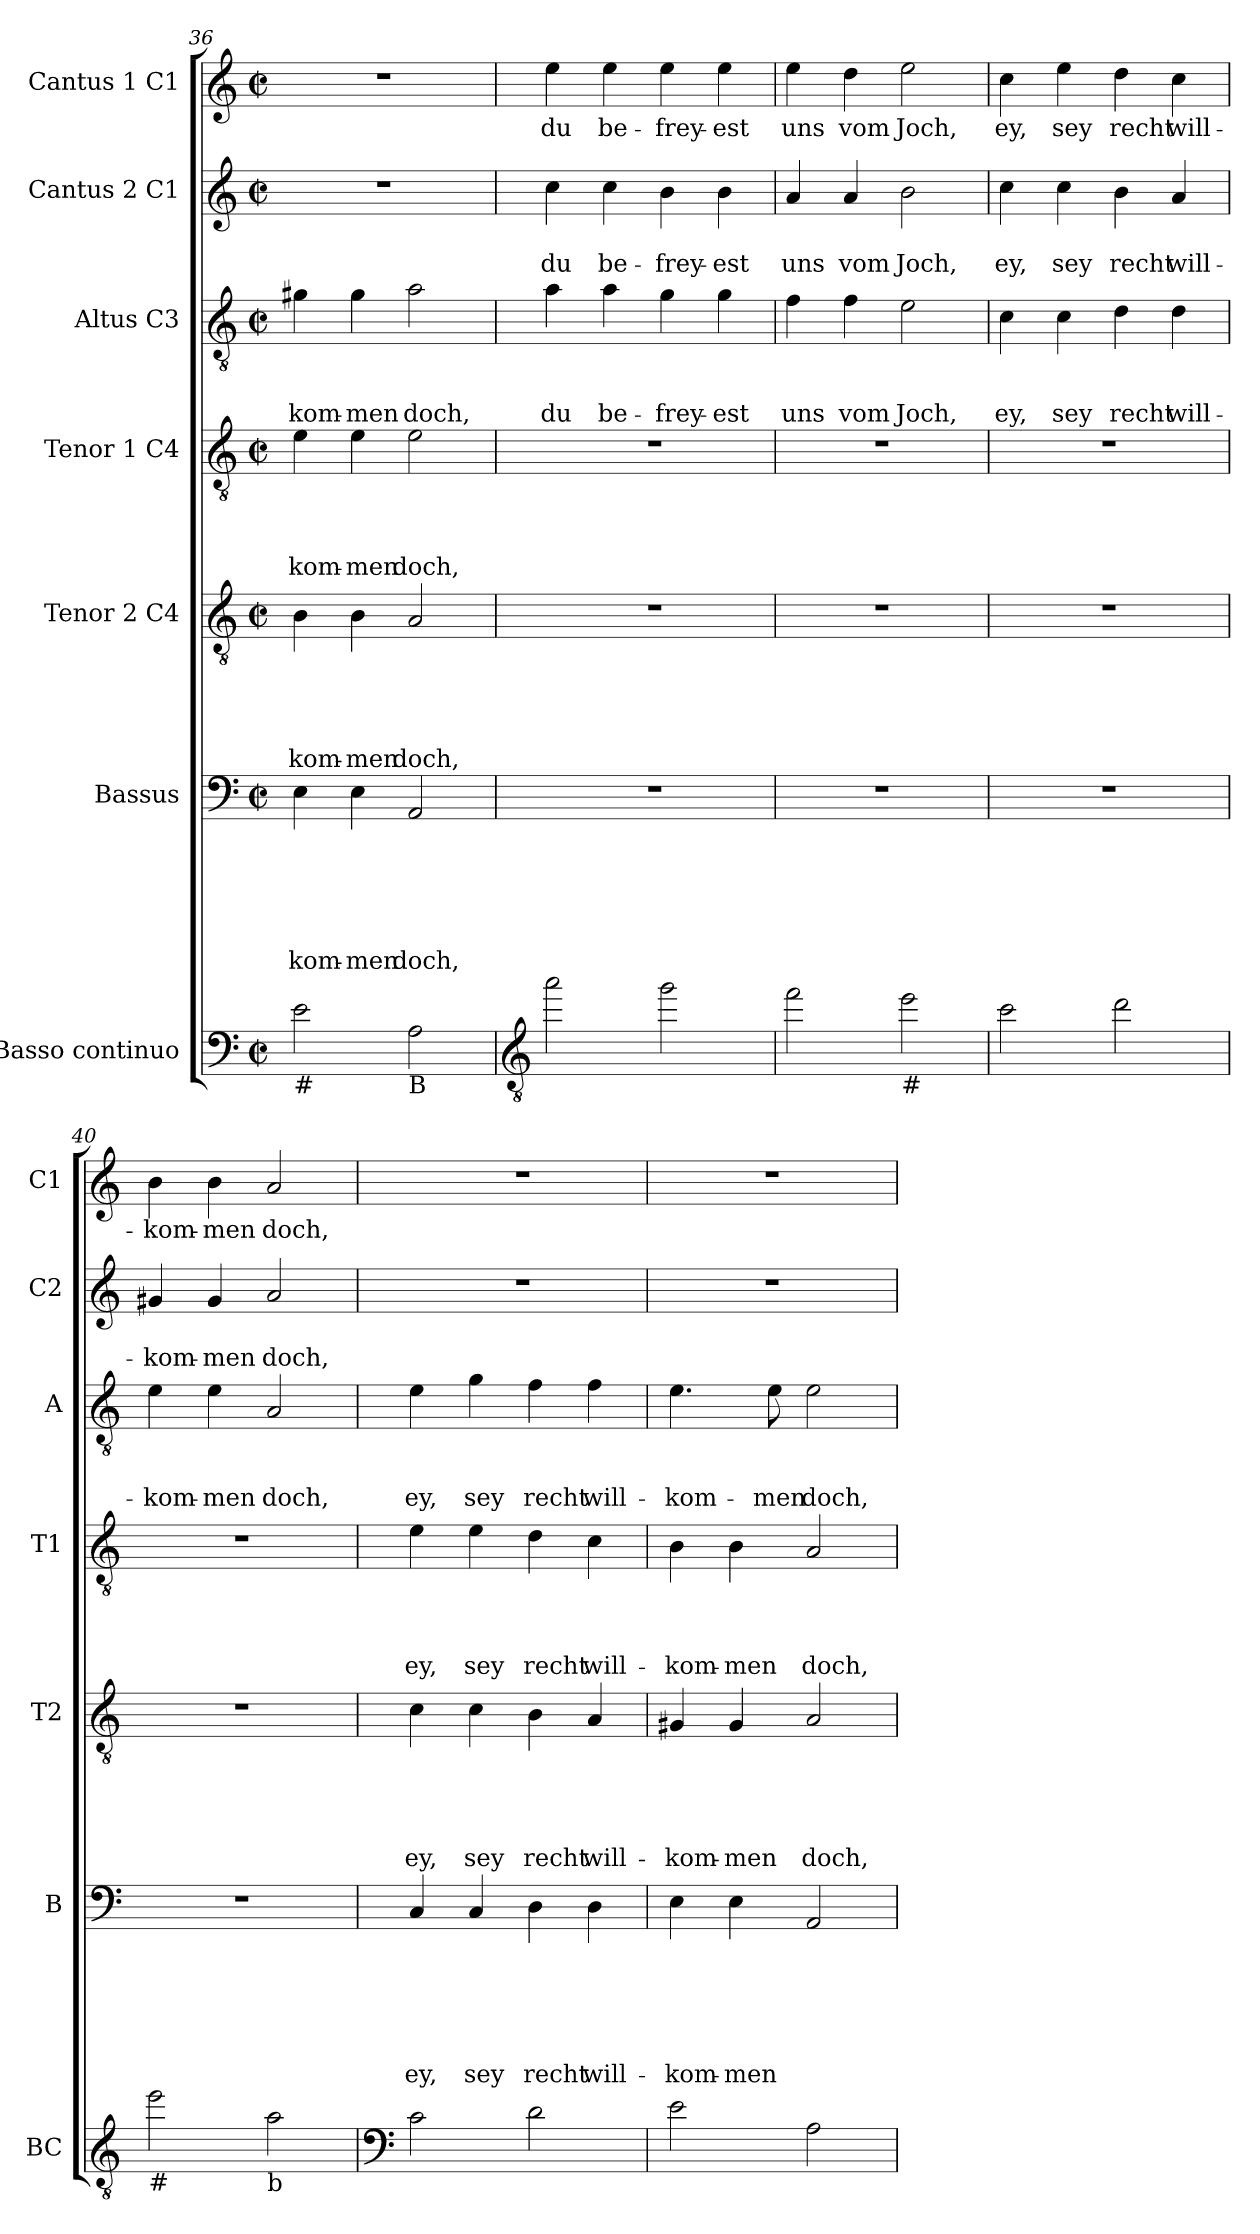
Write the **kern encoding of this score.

**kern	**kern	**text	**text	**text	**text	**text	**text	**kern	**text	**text	**text	**text	**text	**kern	**text	**text	**text	**text	**kern	**text	**text	**text	**kern	**text	**text	**kern	**text
*part7	*part6	*part6	*part6	*part6	*part6	*part6	*part6	*part5	*part5	*part5	*part5	*part5	*part5	*part4	*part4	*part4	*part4	*part4	*part3	*part3	*part3	*part3	*part2	*part2	*part2	*part1	*part1
*staff7	*staff6	*staff6	*staff6	*staff6	*staff6	*staff6	*staff6	*staff5	*staff5	*staff5	*staff5	*staff5	*staff5	*staff4	*staff4	*staff4	*staff4	*staff4	*staff3	*staff3	*staff3	*staff3	*staff2	*staff2	*staff2	*staff1	*staff1
*I"Basso continuo	*I"Bassus	*	*	*	*	*	*	*I"Tenor 2 C4	*	*	*	*	*	*I"Tenor 1 C4	*	*	*	*	*I"Altus C3	*	*	*	*I"Cantus 2 C1	*	*	*I"Cantus 1 C1	*
*I'BC	*I'B	*	*	*	*	*	*	*I'T2	*	*	*	*	*	*I'T1	*	*	*	*	*I'A	*	*	*	*I'C2	*	*	*I'C1	*
*clefF4	*clefF4	*	*	*	*	*	*	*clefGv2	*	*	*	*	*	*clefGv2	*	*	*	*	*clefGv2	*	*	*	*clefG2	*	*	*clefG2	*
*ITrd7c12	*	*	*	*	*	*	*	*	*	*	*	*	*	*	*	*	*	*	*	*	*	*	*	*	*	*	*
*k[]	*k[]	*	*	*	*	*	*	*k[]	*	*	*	*	*	*k[]	*	*	*	*	*k[]	*	*	*	*k[]	*	*	*k[]	*
*C:	*C:	*	*	*	*	*	*	*C:	*	*	*	*	*	*C:	*	*	*	*	*C:	*	*	*	*C:	*	*	*C:	*
*M2/2	*M2/2	*	*	*	*	*	*	*M2/2	*	*	*	*	*	*M2/2	*	*	*	*	*M2/2	*	*	*	*M2/2	*	*	*M2/2	*
*met(c|)	*met(c|)	*	*	*	*	*	*	*met(c|)	*	*	*	*	*	*met(c|)	*	*	*	*	*met(c|)	*	*	*	*met(c|)	*	*	*met(c|)	*
=36	=36	=36	=36	=36	=36	=36	=36	=36	=36	=36	=36	=36	=36	=36	=36	=36	=36	=36	=36	=36	=36	=36	=36	=36	=36	=36	=36
!LO:TX:b:t=#	!	!	!	!	!	!	!	!	!	!	!	!	!	!	!	!	!	!	!	!	!	!	!	!	!	!	!
!	!	!	!	!	!	!	!LO:LY:b	!	!	!	!	!	!LO:LY:b	!	!	!	!	!LO:LY:b	!	!	!	!LO:LY:b	!	!	!	!	!
2E\	4E\	.	.	.	.	.	-kom-	4B\	.	.	.	.	-kom-	4e\	.	.	.	-kom-	4g#X\	.	.	-kom-	1r	.	.	1r	.
!	!	!	!	!	!	!	!LO:LY:b:rj	!	!	!	!	!	!LO:LY:b:rj	!	!	!	!	!LO:LY:b:rj	!	!	!	!LO:LY:b	!	!	!	!	!
.	4E\	.	.	.	.	.	-men	4B\	.	.	.	.	-men	4e\	.	.	.	-men	4g#\	.	.	-men	.	.	.	.	.
!LO:TX:b:t=B	!	!	!	!	!	!	!	!	!	!	!	!	!	!	!	!	!	!	!	!	!	!	!	!	!	!	!
!	!	!	!	!	!	!	!LO:LY:b	!	!	!	!	!	!LO:LY:b	!	!	!	!	!LO:LY:b	!	!	!	!LO:LY:b	!	!	!	!	!
2AA\	2AA/	.	.	.	.	.	doch,	2A/	.	.	.	.	doch,	2e\	.	.	.	doch,	2a\	.	.	doch,	.	.	.	.	.
=37	=37	=37	=37	=37	=37	=37	=37	=37	=37	=37	=37	=37	=37	=37	=37	=37	=37	=37	=37	=37	=37	=37	=37	=37	=37	=37	=37
*clefGv2	*	*	*	*	*	*	*	*	*	*	*	*	*	*	*	*	*	*	*	*	*	*	*	*	*	*	*
!	!	!	!	!	!	!	!	!	!	!	!	!	!	!	!	!	!	!	!	!	!	!LO:LY:b	!	!	!LO:LY:b	!	!LO:LY:b
2a\	1r	.	.	.	.	.	.	1r	.	.	.	.	.	1r	.	.	.	.	4a\	.	.	du	4cc\	.	du	4ee\	du
!	!	!	!	!	!	!	!	!	!	!	!	!	!	!	!	!	!	!	!	!	!	!LO:LY:b	!	!	!LO:LY:b	!	!LO:LY:b
.	.	.	.	.	.	.	.	.	.	.	.	.	.	.	.	.	.	.	4a\	.	.	be-	4cc\	.	be-	4ee\	be-
!	!	!	!	!	!	!	!	!	!	!	!	!	!	!	!	!	!	!	!	!	!	!LO:LY:b	!	!	!LO:LY:b	!	!LO:LY:b
2g>\	.	.	.	.	.	.	.	.	.	.	.	.	.	.	.	.	.	.	4g\	.	.	-frey-	4b\	.	-frey-	4ee\	-frey-
!	!	!	!	!	!	!	!	!	!	!	!	!	!	!	!	!	!	!	!	!	!	!LO:LY:b:rj	!	!	!LO:LY:b:rj	!	!LO:LY:b:rj
.	.	.	.	.	.	.	.	.	.	.	.	.	.	.	.	.	.	.	4g\	.	.	-est	4b\	.	-est	4ee\	-est
=38	=38	=38	=38	=38	=38	=38	=38	=38	=38	=38	=38	=38	=38	=38	=38	=38	=38	=38	=38	=38	=38	=38	=38	=38	=38	=38	=38
!	!	!	!	!	!	!	!	!	!	!	!	!	!	!	!	!	!	!	!	!	!	!LO:LY:b	!	!	!LO:LY:b	!	!LO:LY:b
2f\	1r	.	.	.	.	.	.	1r	.	.	.	.	.	1r	.	.	.	.	4f\	.	.	uns	4a/	.	uns	4ee\	uns
!	!	!	!	!	!	!	!	!	!	!	!	!	!	!	!	!	!	!	!	!	!	!LO:LY:b	!	!	!LO:LY:b	!	!LO:LY:b
.	.	.	.	.	.	.	.	.	.	.	.	.	.	.	.	.	.	.	4f\	.	.	vom	4a/	.	vom	4dd\	vom
!LO:TX:b:t=#	!	!	!	!	!	!	!	!	!	!	!	!	!	!	!	!	!	!	!	!	!	!	!	!	!	!	!
!	!	!	!	!	!	!	!	!	!	!	!	!	!	!	!	!	!	!	!	!	!	!LO:LY:b	!	!	!LO:LY:b	!	!LO:LY:b
2e\	.	.	.	.	.	.	.	.	.	.	.	.	.	.	.	.	.	.	2e\	.	.	Joch,	2b\	.	Joch,	2ee\	Joch,
=39	=39	=39	=39	=39	=39	=39	=39	=39	=39	=39	=39	=39	=39	=39	=39	=39	=39	=39	=39	=39	=39	=39	=39	=39	=39	=39	=39
!	!	!	!	!	!	!	!	!	!	!	!	!	!	!	!	!	!	!	!	!	!	!LO:LY:b	!	!	!LO:LY:b	!	!LO:LY:b
2c\	1r	.	.	.	.	.	.	1r	.	.	.	.	.	1r	.	.	.	.	4c\	.	.	ey,	4cc\	.	ey,	4cc\	ey,
!	!	!	!	!	!	!	!	!	!	!	!	!	!	!	!	!	!	!	!	!	!	!LO:LY:b	!	!	!LO:LY:b	!	!LO:LY:b
.	.	.	.	.	.	.	.	.	.	.	.	.	.	.	.	.	.	.	4c\	.	.	sey	4cc\	.	sey	4ee\	sey
!	!	!	!	!	!	!	!	!	!	!	!	!	!	!	!	!	!	!	!	!	!	!LO:LY:b	!	!	!LO:LY:b	!	!LO:LY:b
2d>\	.	.	.	.	.	.	.	.	.	.	.	.	.	.	.	.	.	.	4d\	.	.	recht	4b\	.	recht	4dd\	recht
!	!	!	!	!	!	!	!	!	!	!	!	!	!	!	!	!	!	!	!	!	!	!LO:LY:b	!	!	!LO:LY:b	!	!LO:LY:b
.	.	.	.	.	.	.	.	.	.	.	.	.	.	.	.	.	.	.	4d\	.	.	will-	4a/	.	will-	4cc\	will-
=40	=40	=40	=40	=40	=40	=40	=40	=40	=40	=40	=40	=40	=40	=40	=40	=40	=40	=40	=40	=40	=40	=40	=40	=40	=40	=40	=40
!LO:TX:b:t=#	!	!	!	!	!	!	!	!	!	!	!	!	!	!	!	!	!	!	!	!	!	!	!	!	!	!	!
!	!	!	!	!	!	!	!	!	!	!	!	!	!	!	!	!	!	!	!	!	!	!LO:LY:b	!	!	!LO:LY:b	!	!LO:LY:b
2e\	1r	.	.	.	.	.	.	1r	.	.	.	.	.	1r	.	.	.	.	4e\	.	.	-kom-	4g#X/	.	-kom-	4b\	-kom-
!	!	!	!	!	!	!	!	!	!	!	!	!	!	!	!	!	!	!	!	!	!	!LO:LY:b:rj	!	!	!LO:LY:b	!	!LO:LY:b:rj
.	.	.	.	.	.	.	.	.	.	.	.	.	.	.	.	.	.	.	4e\	.	.	-men	4g#/	.	-men	4b\	-men
!LO:TX:b:t=b	!	!	!	!	!	!	!	!	!	!	!	!	!	!	!	!	!	!	!	!	!	!	!	!	!	!	!
!	!	!	!	!	!	!	!	!	!	!	!	!	!	!	!	!	!	!	!	!	!	!LO:LY:b	!	!	!LO:LY:b	!	!LO:LY:b
2A\	.	.	.	.	.	.	.	.	.	.	.	.	.	.	.	.	.	.	2A/	.	.	doch,	2a/	.	doch,	2a/	doch,
!!LO:LB:g=z
=41	=41	=41	=41	=41	=41	=41	=41	=41	=41	=41	=41	=41	=41	=41	=41	=41	=41	=41	=41	=41	=41	=41	=41	=41	=41	=41	=41
*clefF4	*	*	*	*	*	*	*	*	*	*	*	*	*	*	*	*	*	*	*	*	*	*	*	*	*	*	*
!	!	!	!	!	!	!	!LO:LY:b	!	!	!	!	!	!LO:LY:b	!	!	!	!	!LO:LY:b	!	!	!	!LO:LY:b	!	!	!	!	!
2C\	4C/	.	.	.	.	.	ey,	4c\	.	.	.	.	ey,	4e\	.	.	.	ey,	4e\	.	.	ey,	1r	.	.	1r	.
!	!	!	!	!	!	!	!LO:LY:b	!	!	!	!	!	!LO:LY:b	!	!	!	!	!LO:LY:b	!	!	!	!LO:LY:b	!	!	!	!	!
.	4C/	.	.	.	.	.	sey	4c\	.	.	.	.	sey	4e\	.	.	.	sey	4g\	.	.	sey	.	.	.	.	.
!	!	!	!	!	!	!	!LO:LY:b	!	!	!	!	!	!LO:LY:b	!	!	!	!	!LO:LY:b	!	!	!	!LO:LY:b	!	!	!	!	!
2D>\	4D\	.	.	.	.	.	recht	4B\	.	.	.	.	recht	4d\	.	.	.	recht	4f\	.	.	recht	.	.	.	.	.
!	!	!	!	!	!	!	!LO:LY:b	!	!	!	!	!	!LO:LY:b	!	!	!	!	!LO:LY:b	!	!	!	!LO:LY:b	!	!	!	!	!
.	4D\	.	.	.	.	.	will-	4A/	.	.	.	.	will-	4c\	.	.	.	will-	4f\	.	.	will-	.	.	.	.	.
=42	=42	=42	=42	=42	=42	=42	=42	=42	=42	=42	=42	=42	=42	=42	=42	=42	=42	=42	=42	=42	=42	=42	=42	=42	=42	=42	=42
!	!	!	!	!	!	!	!LO:LY:b	!	!	!	!	!	!LO:LY:b	!	!	!	!	!LO:LY:b	!	!	!	!LO:LY:b	!	!	!	!	!
2E\	4E\	.	.	.	.	.	-kom-	4G#X/	.	.	.	.	-kom-	4B\	.	.	.	-kom-	4.e\	.	.	-kom-	1r	.	.	1r	.
!	!	!	!	!	!	!	!LO:LY:b:rj	!	!	!	!	!	!LO:LY:b	!	!	!	!	!LO:LY:b:rj	!	!	!	!	!	!	!	!	!
.	4E\	.	.	.	.	.	-men	4G#/	.	.	.	.	-men	4B\	.	.	.	-men	.	.	.	.	.	.	.	.	.
!	!	!	!	!	!	!	!	!	!	!	!	!	!	!	!	!	!	!	!	!	!	!LO:LY:b	!	!	!	!	!
.	.	.	.	.	.	.	.	.	.	.	.	.	.	.	.	.	.	.	8e\	.	.	-men	.	.	.	.	.
!	!	!	!	!	!	!	!	!	!	!	!	!	!LO:LY:b	!	!	!	!	!LO:LY:b	!	!	!	!LO:LY:b	!	!	!	!	!
2AA\	2AA/	.	.	.	.	.	.	2A/	.	.	.	.	doch,	2A/	.	.	.	doch,	2e\	.	.	doch,	.	.	.	.	.
=	=	=	=	=	=	=	=	=	=	=	=	=	=	=	=	=	=	=	=	=	=	=	=	=	=	=	=
*-	*-	*-	*-	*-	*-	*-	*-	*-	*-	*-	*-	*-	*-	*-	*-	*-	*-	*-	*-	*-	*-	*-	*-	*-	*-	*-	*-
